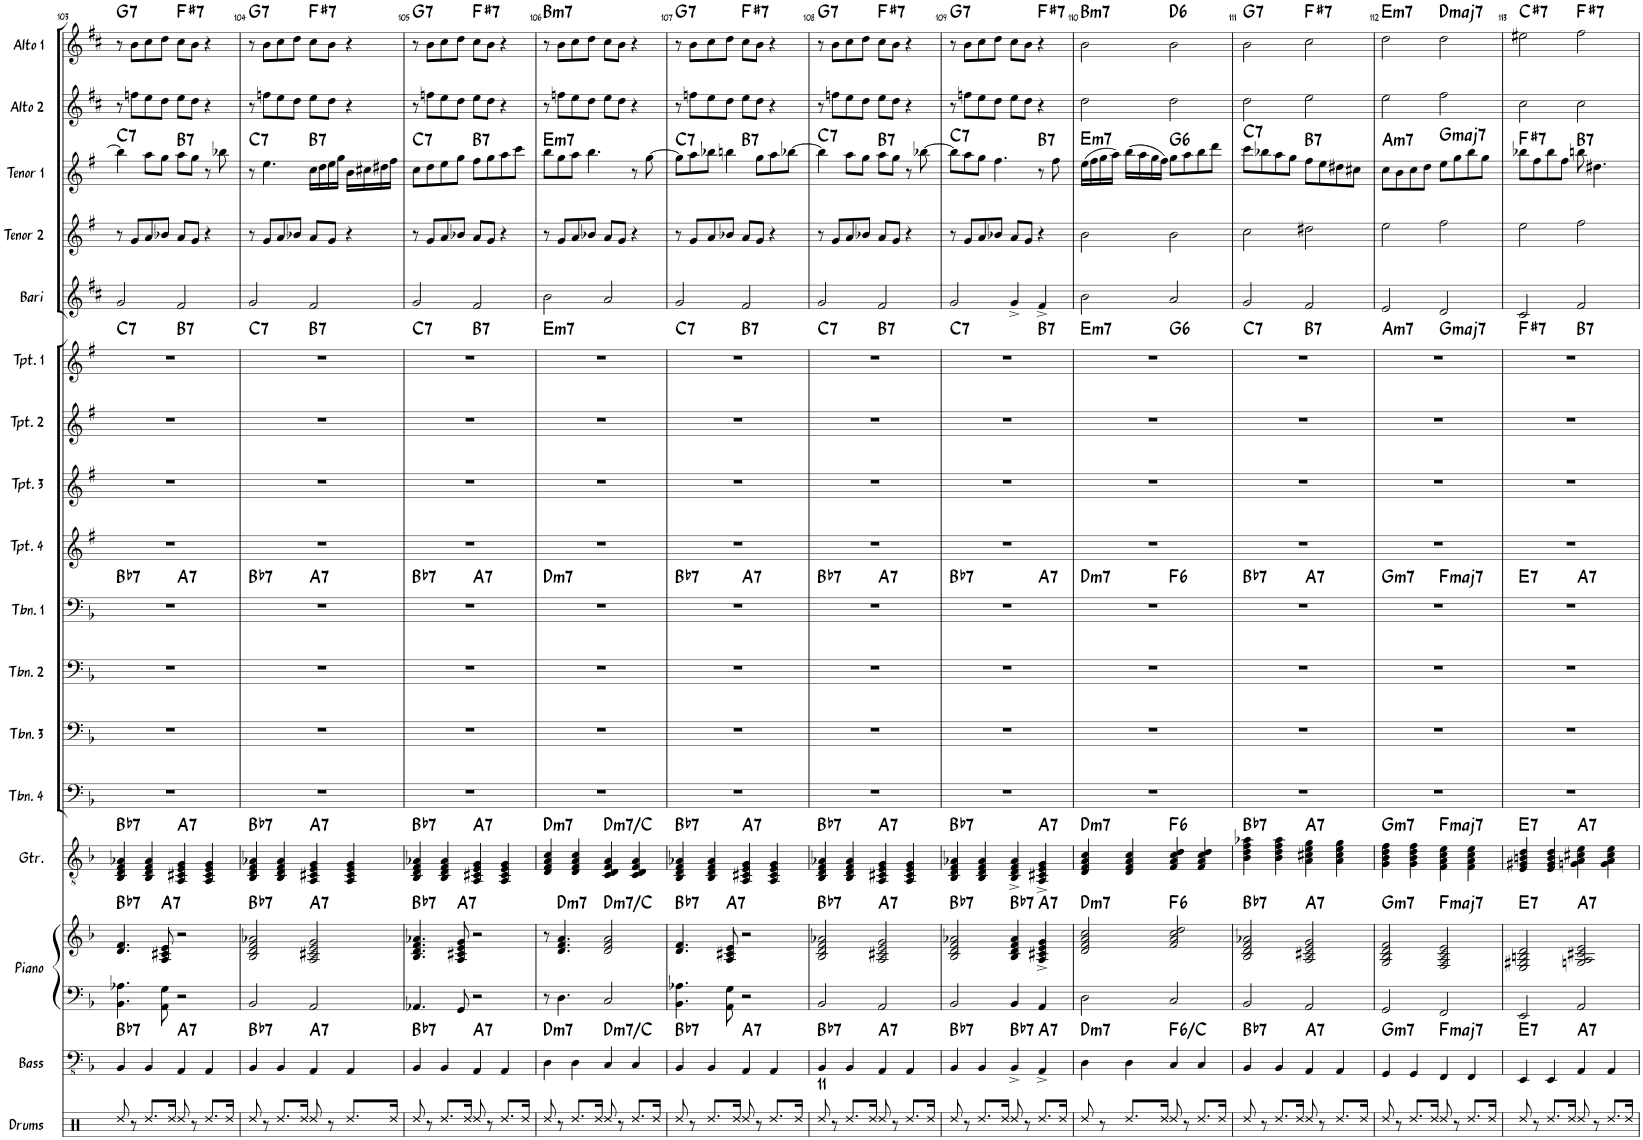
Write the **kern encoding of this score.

**kern	**kern	**harte	**kern	**kern	**harte	**kern	**harte	**kern	**kern	**kern	**kern	**harte	**kern	**kern	**kern	**kern	**harte	**kern	**kern	**kern	**harte	**kern	**kern	**harte
*part17	*part16	*part16	*part15	*part15	*part15	*part14	*part14	*part13	*part12	*part11	*part10	*part10	*part9	*part8	*part7	*part6	*part6	*part5	*part4	*part3	*part3	*part2	*part1	*part1
*staff18	*staff17	*	*staff16	*staff15	*	*staff14	*	*staff13	*staff12	*staff11	*staff10	*	*staff9	*staff8	*staff7	*staff6	*	*staff5	*staff4	*staff3	*	*staff2	*staff1	*
*I"Drums	*I"Bass	*	*I"Piano	*	*	*I"Guitar	*	*I"Trombone 4	*I"Trombone 3	*I"Trombone 2	*I"Trombone 1	*	*I"Trumpet 4	*I"Trumpet 3	*I"Trumpet 2	*I"Trumpet 1	*	*I"Baritone Sax	*I"Tenor Sax 2	*I"Tenor Sax 1	*	*I"Alto Sax 2	*I"Alto Sax 1	*
*I'Drums	*I'Bass	*	*I'Piano	*	*	*I'Gtr.	*	*I'Tbn. 4	*I'Tbn. 3	*I'Tbn. 2	*I'Tbn. 1	*	*I'Tpt. 4	*I'Tpt. 3	*I'Tpt. 2	*I'Tpt. 1	*	*I'Bari	*I'Tenor 2	*I'Tenor 1	*	*I'Alto 2	*I'Alto 1	*
!!LO:PB:g=z
*clefX	*clefFv4	*	*clefF4	*clefG2	*	*clefGv2	*	*clefF4	*clefF4	*clefF4	*clefF4	*	*clefG2	*clefG2	*clefG2	*clefG2	*	*clefG2	*clefG2	*clefG2	*	*clefG2	*clefG2	*
*	*	*	*	*	*	*	*	*	*	*	*	*	*Trd1c2	*Trd1c2	*Trd1c2	*Trd1c2	*	*Trd12c21	*Trd8c14	*Trd8c14	*	*Trd5c9	*Trd5c9	*
*k[]	*k[b-]	*	*k[b-]	*k[b-]	*	*k[b-]	*	*k[b-]	*k[b-]	*k[b-]	*k[b-]	*	*k[f#]	*k[f#]	*k[f#]	*k[f#]	*	*k[f#c#]	*k[f#]	*k[f#]	*	*k[f#c#]	*k[f#c#]	*
*M4/4	*M4/4	*	*M4/4	*M4/4	*	*M4/4	*	*M4/4	*M4/4	*M4/4	*M4/4	*	*M4/4	*M4/4	*M4/4	*M4/4	*	*M4/4	*M4/4	*M4/4	*	*M4/4	*M4/4	*
=103	=103	=103	=103	=103	=103	=103	=103	=103	=103	=103	=103	=103	=103	=103	=103	=103	=103	=103	=103	=103	=103	=103	=103	=103
!	!	!LO:H:kt=7	!	!	!LO:H:kt=7	!	!LO:H:kt=7	!	!	!	!	!LO:H:kt=7	!	!	!	!	!LO:H:kt=7	!	!	!	!LO:H:kt=7	!	!	!LO:H:kt=7
*	*	*	*	*	*	*	*	*	*	*	*^	*	*	*	*	*^	*	*	*	*	*	*	*	*
8Rdd/	4BBB-/	Bb:7	4.BB-\ 4.A-X\	4.d/ 4.f/	Bb:7	4BB-/ 4D/ 4F/ 4A-X/	Bb:7	1r	1r	1r	1r	2ryy	Bb:7	1r	1r	1r	1r	2ryy	C:7	2g/	8r	4bb-\]	C:7	8r	8r	G:7
8r	.	.	.	.	.	.	.	.	.	.	.	.	.	.	.	.	.	.	.	.	8g/L	.	.	8ffn\L	8b\L	.
8.Rdd/L	4BBB-/	.	.	.	.	4BB-/ 4D/ 4F/ 4A-/	.	.	.	.	.	.	.	.	.	.	.	.	.	.	8a/	8aa\L	.	8ee\	8cc#\	.
!	!	!	!	!	!LO:H:kt=7	!	!	!	!	!	!	!	!	!	!	!	!	!	!	!	!	!	!	!	!	!
.	.	.	8AA\ 8G\	8A/ 8c#X/ 8e/	A:7	.	.	.	.	.	.	.	.	.	.	.	.	.	.	.	8b-X/J	8gg\J	.	8dd\J	8dd\J	.
16Rdd/Jk	.	.	.	.	.	.	.	.	.	.	.	.	.	.	.	.	.	.	.	.	.	.	.	.	.	.
!	!	!LO:H:kt=7	!	!	!	!	!LO:H:kt=7	!	!	!	!	!	!LO:H:kt=7	!	!	!	!	!	!LO:H:kt=7	!	!	!	!LO:H:kt=7	!	!	!LO:H:kt=7
8Rdd/	4AAA/	A:7	2r	2r	.	4AA/ 4C#X/ 4E/ 4G/	A:7	.	.	.	.	2ryy	A:7	.	.	.	.	2ryy	B:7	2f#/	8a/L	8aa\L	B:7	8ee\L	8cc#\L	F#:7
8r	.	.	.	.	.	.	.	.	.	.	.	.	.	.	.	.	.	.	.	.	8g/J	8gg\J	.	8dd\J	8b\J	.
8.Rdd/L	4AAA/	.	.	.	.	4AA/ 4C#/ 4E/ 4G/	.	.	.	.	.	.	.	.	.	.	.	.	.	.	4r	8r	.	4r	4r	.
.	.	.	.	.	.	.	.	.	.	.	.	.	.	.	.	.	.	.	.	.	.	8bb-X\	.	.	.	.
16Rdd/Jk	.	.	.	.	.	.	.	.	.	.	.	.	.	.	.	.	.	.	.	.	.	.	.	.	.	.
=104	=104	=104	=104	=104	=104	=104	=104	=104	=104	=104	=104	=104	=104	=104	=104	=104	=104	=104	=104	=104	=104	=104	=104	=104	=104	=104
!	!	!LO:H:kt=7	!	!	!LO:H:kt=7	!	!LO:H:kt=7	!	!	!	!	!	!LO:H:kt=7	!	!	!	!	!	!LO:H:kt=7	!	!	!	!LO:H:kt=7	!	!	!LO:H:kt=7
8Rdd/	4BBB-/	Bb:7	2BB-/	2B-/ 2d/ 2f/ 2a-X/	Bb:7	4BB-/ 4D/ 4F/ 4A-X/	Bb:7	1r	1r	1r	1r	2ryy	Bb:7	1r	1r	1r	1r	2ryy	C:7	2g/	8r	8r	C:7	8r	8r	G:7
8r	.	.	.	.	.	.	.	.	.	.	.	.	.	.	.	.	.	.	.	.	8g/L	4.ee\	.	8ffn\L	8b\L	.
8.Rdd/L	4BBB-/	.	.	.	.	4BB-/ 4D/ 4F/ 4A-/	.	.	.	.	.	.	.	.	.	.	.	.	.	.	8a/	.	.	8ee\	8cc#\	.
.	.	.	.	.	.	.	.	.	.	.	.	.	.	.	.	.	.	.	.	.	8b-X/J	.	.	8dd\J	8dd\J	.
16Rdd/Jk	.	.	.	.	.	.	.	.	.	.	.	.	.	.	.	.	.	.	.	.	.	.	.	.	.	.
!	!	!LO:H:kt=7	!	!	!LO:H:kt=7	!	!LO:H:kt=7	!	!	!	!	!	!LO:H:kt=7	!	!	!	!	!	!LO:H:kt=7	!	!	!	!LO:H:kt=7	!	!	!LO:H:kt=7
8Rdd/	4AAA/	A:7	2AA/	2A/ 2c#X/ 2e/ 2g/	A:7	4AA/ 4C#X/ 4E/ 4G/	A:7	.	.	.	.	2ryy	A:7	.	.	.	.	2ryy	B:7	2f#/	8a/L	16cc\LL	B:7	8ee\L	8cc#\L	F#:7
.	.	.	.	.	.	.	.	.	.	.	.	.	.	.	.	.	.	.	.	.	.	16dd\	.	.	.	.
8r	.	.	.	.	.	.	.	.	.	.	.	.	.	.	.	.	.	.	.	.	8g/J	16ee\	.	8dd\J	8b\J	.
.	.	.	.	.	.	.	.	.	.	.	.	.	.	.	.	.	.	.	.	.	.	16gg\JJ	.	.	.	.
8.Rdd/L	4AAA/	.	.	.	.	4AA/ 4C#/ 4E/ 4G/	.	.	.	.	.	.	.	.	.	.	.	.	.	.	4r	16b\LL	.	4r	4r	.
.	.	.	.	.	.	.	.	.	.	.	.	.	.	.	.	.	.	.	.	.	.	16cc#X\	.	.	.	.
.	.	.	.	.	.	.	.	.	.	.	.	.	.	.	.	.	.	.	.	.	.	16dd#X\	.	.	.	.
16Rdd/Jk	.	.	.	.	.	.	.	.	.	.	.	.	.	.	.	.	.	.	.	.	.	16ff#\JJ	.	.	.	.
=105	=105	=105	=105	=105	=105	=105	=105	=105	=105	=105	=105	=105	=105	=105	=105	=105	=105	=105	=105	=105	=105	=105	=105	=105	=105	=105
!	!	!LO:H:kt=7	!	!	!LO:H:kt=7	!	!LO:H:kt=7	!	!	!	!	!	!LO:H:kt=7	!	!	!	!	!	!LO:H:kt=7	!	!	!	!LO:H:kt=7	!	!	!LO:H:kt=7
8Rdd/	4BBB-/	Bb:7	4.AA-X/	4.B-/ 4.d/ 4.f/ 4.a-X/	Bb:7	4BB-/ 4D/ 4F/ 4A-X/	Bb:7	1r	1r	1r	1r	2ryy	Bb:7	1r	1r	1r	1r	2ryy	C:7	2g/	8r	8cc\L	C:7	8r	8r	G:7
8r	.	.	.	.	.	.	.	.	.	.	.	.	.	.	.	.	.	.	.	.	8g/L	8dd\	.	8ffn\L	8b\L	.
8.Rdd/L	4BBB-/	.	.	.	.	4BB-/ 4D/ 4F/ 4A-/	.	.	.	.	.	.	.	.	.	.	.	.	.	.	8a/	8ee\	.	8ee\	8cc#\	.
!	!	!	!	!	!LO:H:kt=7	!	!	!	!	!	!	!	!	!	!	!	!	!	!	!	!	!	!	!	!	!
.	.	.	8GG/	8A/ 8c#X/ 8e/ 8g/	A:7	.	.	.	.	.	.	.	.	.	.	.	.	.	.	.	8b-X/J	8gg\J	.	8dd\J	8dd\J	.
16Rdd/Jk	.	.	.	.	.	.	.	.	.	.	.	.	.	.	.	.	.	.	.	.	.	.	.	.	.	.
!	!	!LO:H:kt=7	!	!	!	!	!LO:H:kt=7	!	!	!	!	!	!LO:H:kt=7	!	!	!	!	!	!LO:H:kt=7	!	!	!	!LO:H:kt=7	!	!	!LO:H:kt=7
8Rdd/	4AAA/	A:7	2r	2r	.	4AA/ 4C#X/ 4E/ 4G/	A:7	.	.	.	.	2ryy	A:7	.	.	.	.	2ryy	B:7	2f#/	8a/L	8ff#\L	B:7	8ee\L	8cc#\L	F#:7
8r	.	.	.	.	.	.	.	.	.	.	.	.	.	.	.	.	.	.	.	.	8g/J	8gg\	.	8dd\J	8b\J	.
8.Rdd/L	4AAA/	.	.	.	.	4AA/ 4C#/ 4E/ 4G/	.	.	.	.	.	.	.	.	.	.	.	.	.	.	4r	8aa\	.	4r	4r	.
.	.	.	.	.	.	.	.	.	.	.	.	.	.	.	.	.	.	.	.	.	.	8ccc\J	.	.	.	.
16Rdd/Jk	.	.	.	.	.	.	.	.	.	.	.	.	.	.	.	.	.	.	.	.	.	.	.	.	.	.
=106	=106	=106	=106	=106	=106	=106	=106	=106	=106	=106	=106	=106	=106	=106	=106	=106	=106	=106	=106	=106	=106	=106	=106	=106	=106	=106
!	!	!LO:H:kt=m7	!	!	!	!	!LO:H:kt=m7	!	!	!	!	!	!LO:H:kt=m7	!	!	!	!	!	!LO:H:kt=m7	!	!	!	!LO:H:kt=m7	!	!	!LO:H:kt=m7
*	*	*	*	*	*	*	*	*	*	*	*v	*v	*	*	*	*	*v	*v	*	*	*	*	*	*	*	*
8Rdd/	4DD\	D:min7	8r	8r	.	4D/ 4F/ 4A/ 4c/	D:min7	1r	1r	1r	1r	D:min7	1r	1r	1r	1r	E:min7	2b\	8r	8bb\L	E:min7	8r	8r	B:min7
!	!	!	!	!	!LO:H:kt=m7	!	!	!	!	!	!	!	!	!	!	!	!	!	!	!	!	!	!	!
8r	.	.	4.D\	4.d/ 4.f/ 4.a/	D:min7	.	.	.	.	.	.	.	.	.	.	.	.	.	8g/L	8gg\	.	8ffn\L	8b\L	.
8.Rdd/L	4DD\	.	.	.	.	4D/ 4F/ 4A/ 4c/	.	.	.	.	.	.	.	.	.	.	.	.	8a/	8aa\J	.	8ee\	8cc#\	.
.	.	.	.	.	.	.	.	.	.	.	.	.	.	.	.	.	.	.	8b-X/J	4.bb\	.	8dd\J	8dd\J	.
16Rdd/Jk	.	.	.	.	.	.	.	.	.	.	.	.	.	.	.	.	.	.	.	.	.	.	.	.
!	!	!LO:H:kt=m7	!	!	!LO:H:kt=m7	!	!LO:H:kt=m7	!	!	!	!	!	!	!	!	!	!	!	!	!	!	!	!	!
8Rdd/	4CC/	D:min7/b7	2C/	2d/ 2f/ 2a/	D:min7/b7	4C/ 4D/ 4F/ 4A/	D:min7/b7	.	.	.	.	.	.	.	.	.	.	2a/	8a/L	.	.	8ee\L	8cc#\L	.
8r	.	.	.	.	.	.	.	.	.	.	.	.	.	.	.	.	.	.	8g/J	.	.	8dd\J	8b\J	.
8.Rdd/L	4CC/	.	.	.	.	4C/ 4D/ 4F/ 4A/	.	.	.	.	.	.	.	.	.	.	.	.	4r	8r	.	4r	4r	.
.	.	.	.	.	.	.	.	.	.	.	.	.	.	.	.	.	.	.	.	[8gg\	.	.	.	.
16Rdd/Jk	.	.	.	.	.	.	.	.	.	.	.	.	.	.	.	.	.	.	.	.	.	.	.	.
=107	=107	=107	=107	=107	=107	=107	=107	=107	=107	=107	=107	=107	=107	=107	=107	=107	=107	=107	=107	=107	=107	=107	=107	=107
!	!	!LO:H:kt=7	!	!	!LO:H:kt=7	!	!LO:H:kt=7	!	!	!	!	!LO:H:kt=7	!	!	!	!	!LO:H:kt=7	!	!	!	!LO:H:kt=7	!	!	!LO:H:kt=7
*	*	*	*	*	*	*	*	*	*	*	*^	*	*	*	*	*^	*	*	*	*^	*	*	*	*
8Rdd/	4BBB-/	Bb:7	4.BB-\ 4.A-X\	4.d/ 4.f/	Bb:7	4BB-/ 4D/ 4F/ 4A-X/	Bb:7	1r	1r	1r	1r	2ryy	Bb:7	1r	1r	1r	1r	2ryy	C:7	2g/	8r	8gg\L]	2ryy	C:7	8r	8r	G:7
8r	.	.	.	.	.	.	.	.	.	.	.	.	.	.	.	.	.	.	.	.	8g/L	8aa\	.	.	8ffn\L	8b\L	.
8.Rdd/L	4BBB-/	.	.	.	.	4BB-/ 4D/ 4F/ 4A-/	.	.	.	.	.	.	.	.	.	.	.	.	.	.	8a/	8bb-X\J	.	.	8ee\	8cc#\	.
!	!	!	!	!	!LO:H:kt=7	!	!	!	!	!	!	!	!	!	!	!	!	!	!	!	!	!	!	!	!	!	!
.	.	.	8AA\ 8G\	8A/ 8c#X/ 8e/	A:7	.	.	.	.	.	.	.	.	.	.	.	.	.	.	.	8b-X/J	4bbn\	.	.	8dd\J	8dd\J	.
16Rdd/Jk	.	.	.	.	.	.	.	.	.	.	.	.	.	.	.	.	.	.	.	.	.	.	.	.	.	.	.
!	!	!LO:H:kt=7	!	!	!	!	!LO:H:kt=7	!	!	!	!	!	!LO:H:kt=7	!	!	!	!	!	!LO:H:kt=7	!	!	!	!	!LO:H:kt=7	!	!	!LO:H:kt=7
8Rdd/	4AAA/	A:7	2r	2r	.	4AA/ 4C#X/ 4E/ 4G/	A:7	.	.	.	.	2ryy	A:7	.	.	.	.	2ryy	B:7	2f#/	8a/L	.	2ryy	B:7	8ee\L	8cc#\L	F#:7
8r	.	.	.	.	.	.	.	.	.	.	.	.	.	.	.	.	.	.	.	.	8g/J	8gg\L	.	.	8dd\J	8b\J	.
8.Rdd/L	4AAA/	.	.	.	.	4AA/ 4C#/ 4E/ 4G/	.	.	.	.	.	.	.	.	.	.	.	.	.	.	4r	8aa\	.	.	4r	4r	.
.	.	.	.	.	.	.	.	.	.	.	.	.	.	.	.	.	.	.	.	.	.	[8bb-X\J	.	.	.	.	.
16Rdd/Jk	.	.	.	.	.	.	.	.	.	.	.	.	.	.	.	.	.	.	.	.	.	.	.	.	.	.	.
=108	=108	=108	=108	=108	=108	=108	=108	=108	=108	=108	=108	=108	=108	=108	=108	=108	=108	=108	=108	=108	=108	=108	=108	=108	=108	=108	=108
!	!	!LO:H:kt=7	!	!	!LO:H:kt=7	!	!LO:H:kt=7	!	!	!	!	!	!LO:H:kt=7	!	!	!	!	!	!LO:H:kt=7	!	!	!	!	!LO:H:kt=7	!	!	!LO:H:kt=7
*	*	*	*	*	*	*	*	*	*	*	*	*	*	*	*	*	*	*	*	*	*	*v	*v	*	*	*	*
8Rdd/	4BBB-/	Bb:7	2BB-/	2B-/ 2d/ 2f/ 2a-X/	Bb:7	4BB-/ 4D/ 4F/ 4A-X/	Bb:7	1r	1r	1r	1r	2ryy	Bb:7	1r	1r	1r	1r	2ryy	C:7	2g/	8r	4bb-\]	C:7	8r	8r	G:7
8r	.	.	.	.	.	.	.	.	.	.	.	.	.	.	.	.	.	.	.	.	8g/L	.	.	8ffn\L	8b\L	.
8.Rdd/L	4BBB-/	.	.	.	.	4BB-/ 4D/ 4F/ 4A-/	.	.	.	.	.	.	.	.	.	.	.	.	.	.	8a/	8aa\L	.	8ee\	8cc#\	.
.	.	.	.	.	.	.	.	.	.	.	.	.	.	.	.	.	.	.	.	.	8b-X/J	8gg\J	.	8dd\J	8dd\J	.
16Rdd/Jk	.	.	.	.	.	.	.	.	.	.	.	.	.	.	.	.	.	.	.	.	.	.	.	.	.	.
!	!	!LO:H:kt=7	!	!	!LO:H:kt=7	!	!LO:H:kt=7	!	!	!	!	!	!LO:H:kt=7	!	!	!	!	!	!LO:H:kt=7	!	!	!	!LO:H:kt=7	!	!	!LO:H:kt=7
8Rdd/	4AAA/	A:7	2AA/	2A/ 2c#X/ 2e/ 2g/	A:7	4AA/ 4C#X/ 4E/ 4G/	A:7	.	.	.	.	2ryy	A:7	.	.	.	.	2ryy	B:7	2f#/	8a/L	8aa\L	B:7	8ee\L	8cc#\L	F#:7
8r	.	.	.	.	.	.	.	.	.	.	.	.	.	.	.	.	.	.	.	.	8g/J	8gg\J	.	8dd\J	8b\J	.
8.Rdd/L	4AAA/	.	.	.	.	4AA/ 4C#/ 4E/ 4G/	.	.	.	.	.	.	.	.	.	.	.	.	.	.	4r	8r	.	4r	4r	.
.	.	.	.	.	.	.	.	.	.	.	.	.	.	.	.	.	.	.	.	.	.	[8bb-X\	.	.	.	.
16Rdd/Jk	.	.	.	.	.	.	.	.	.	.	.	.	.	.	.	.	.	.	.	.	.	.	.	.	.	.
=109	=109	=109	=109	=109	=109	=109	=109	=109	=109	=109	=109	=109	=109	=109	=109	=109	=109	=109	=109	=109	=109	=109	=109	=109	=109	=109
!	!	!LO:H:kt=7	!	!	!LO:H:kt=7	!	!LO:H:kt=7	!	!	!	!	!	!LO:H:kt=7	!	!	!	!	!	!LO:H:kt=7	!	!	!	!LO:H:kt=7	!	!	!LO:H:kt=7
8Rdd/	4BBB-/	Bb:7	2BB-/	2B-/ 2d/ 2f/ 2a-X/	Bb:7	4BB-/ 4D/ 4F/ 4A-X/	Bb:7	1r	1r	1r	1r	2.ryy	Bb:7	1r	1r	1r	1r	2.ryy	C:7	2g/	8r	8bb-\L]	C:7	8r	8r	G:7
8r	.	.	.	.	.	.	.	.	.	.	.	.	.	.	.	.	.	.	.	.	8g/L	8aa\	.	8ffn\L	8b\L	.
8.Rdd/L	4BBB-/	.	.	.	.	4BB-/ 4D/ 4F/ 4A-/	.	.	.	.	.	.	.	.	.	.	.	.	.	.	8a/	8gg\J	.	8ee\	8cc#\	.
.	.	.	.	.	.	.	.	.	.	.	.	.	.	.	.	.	.	.	.	.	8b-X/J	4.ff#\	.	8dd\J	8dd\J	.
16Rdd/Jk	.	.	.	.	.	.	.	.	.	.	.	.	.	.	.	.	.	.	.	.	.	.	.	.	.	.
!	!	!LO:H:kt=7	!	!	!LO:H:kt=7	!	!	!	!	!	!	!	!	!	!	!	!	!	!	!	!	!	!	!	!	!
8Rdd/	4BBB-^/	Bb:7	4BB-/	4B-/ 4d/ 4f/ 4a-/	Bb:7	4BB-/^ 4D/^ 4F/^ 4A-/^	.	.	.	.	.	.	.	.	.	.	.	.	.	4g^/	8a/L	.	.	8ee\L	8cc#\L	.
8r	.	.	.	.	.	.	.	.	.	.	.	.	.	.	.	.	.	.	.	.	8g/J	.	.	8dd\J	8b\J	.
!	!	!LO:H:kt=7	!	!	!LO:H:kt=7	!	!LO:H:kt=7	!	!	!	!	!	!LO:H:kt=7	!	!	!	!	!	!LO:H:kt=7	!	!	!	!LO:H:kt=7	!	!	!LO:H:kt=7
8.Rdd/L	4AAA^/	A:7	4AA/	4A/^ 4c#X/^ 4e/^ 4g/^	A:7	4AA/^ 4C#X/^ 4E/^ 4G/^	A:7	.	.	.	.	4ryy	A:7	.	.	.	.	4ryy	B:7	4f#^/	4r	8r	B:7	4r	4r	F#:7
.	.	.	.	.	.	.	.	.	.	.	.	.	.	.	.	.	.	.	.	.	.	8ff#\	.	.	.	.
16Rdd/Jk	.	.	.	.	.	.	.	.	.	.	.	.	.	.	.	.	.	.	.	.	.	.	.	.	.	.
=110	=110	=110	=110	=110	=110	=110	=110	=110	=110	=110	=110	=110	=110	=110	=110	=110	=110	=110	=110	=110	=110	=110	=110	=110	=110	=110
!	!	!LO:H:kt=m7	!	!	!LO:H:kt=m7	!	!LO:H:kt=m7	!	!	!	!	!	!LO:H:kt=m7	!	!	!	!	!	!LO:H:kt=m7	!	!	!	!LO:H:kt=m7	!	!	!LO:H:kt=m7
8Rdd/	4DD\	D:min7	2D\	2d/ 2f/ 2a/ 2cc/	D:min7	4D/ 4F/ 4A/ 4c/	D:min7	1r	1r	1r	1r	2ryy	D:min7	1r	1r	1r	1r	2ryy	E:min7	2b\	2b\	(16ee\LL	E:min7	2dd\	2b\	B:min7
.	.	.	.	.	.	.	.	.	.	.	.	.	.	.	.	.	.	.	.	.	.	16ff#\	.	.	.	.
8r	.	.	.	.	.	.	.	.	.	.	.	.	.	.	.	.	.	.	.	.	.	16gg\	.	.	.	.
.	.	.	.	.	.	.	.	.	.	.	.	.	.	.	.	.	.	.	.	.	.	16aa\JJ)	.	.	.	.
8.Rdd/L	4DD\	.	.	.	.	4D/ 4F/ 4A/ 4c/	.	.	.	.	.	.	.	.	.	.	.	.	.	.	.	(16bb\LL	.	.	.	.
.	.	.	.	.	.	.	.	.	.	.	.	.	.	.	.	.	.	.	.	.	.	16aa\	.	.	.	.
.	.	.	.	.	.	.	.	.	.	.	.	.	.	.	.	.	.	.	.	.	.	16gg\	.	.	.	.
16Rdd/Jk	.	.	.	.	.	.	.	.	.	.	.	.	.	.	.	.	.	.	.	.	.	16ff#\JJ)	.	.	.	.
!	!	!LO:H:kt=6	!	!	!LO:H:kt=6	!	!LO:H:kt=6	!	!	!	!	!	!LO:H:kt=6	!	!	!	!	!	!LO:H:kt=6	!	!	!	!LO:H:kt=6	!	!	!LO:H:kt=6
8Rdd/	4CC/	F:maj6/5	2C/	2f/ 2a/ 2cc/ 2dd/	F:maj6	4F/ 4A/ 4c/ 4d/	F:maj6	.	.	.	.	2ryy	F:maj6	.	.	.	.	2ryy	G:maj6	2a/	2b\	8gg\L	G:maj6	2dd\	2b\	D:maj6
8r	.	.	.	.	.	.	.	.	.	.	.	.	.	.	.	.	.	.	.	.	.	8aa\	.	.	.	.
8.Rdd/L	4CC/	.	.	.	.	4F/ 4A/ 4c/ 4d/	.	.	.	.	.	.	.	.	.	.	.	.	.	.	.	8bb\	.	.	.	.
.	.	.	.	.	.	.	.	.	.	.	.	.	.	.	.	.	.	.	.	.	.	8ddd\J	.	.	.	.
16Rdd/Jk	.	.	.	.	.	.	.	.	.	.	.	.	.	.	.	.	.	.	.	.	.	.	.	.	.	.
=111	=111	=111	=111	=111	=111	=111	=111	=111	=111	=111	=111	=111	=111	=111	=111	=111	=111	=111	=111	=111	=111	=111	=111	=111	=111	=111
!	!	!LO:H:kt=7	!	!	!LO:H:kt=7	!	!LO:H:kt=7	!	!	!	!	!	!LO:H:kt=7	!	!	!	!	!	!LO:H:kt=7	!	!	!	!LO:H:kt=7	!	!	!LO:H:kt=7
8Rdd/	4BBB-/	Bb:7	2BB-/	2B-/ 2d/ 2f/ 2a-X/	Bb:7	4B-\ 4d\ 4f\ 4a-X\	Bb:7	1r	1r	1r	1r	2ryy	Bb:7	1r	1r	1r	1r	2ryy	C:7	2g/	2cc\	8ccc\L	C:7	2dd\	2b\	G:7
8r	.	.	.	.	.	.	.	.	.	.	.	.	.	.	.	.	.	.	.	.	.	8bb-X\	.	.	.	.
8.Rdd/L	4BBB-/	.	.	.	.	4B-\ 4d\ 4f\ 4a-\	.	.	.	.	.	.	.	.	.	.	.	.	.	.	.	8aa\	.	.	.	.
.	.	.	.	.	.	.	.	.	.	.	.	.	.	.	.	.	.	.	.	.	.	8gg\J	.	.	.	.
16Rdd/Jk	.	.	.	.	.	.	.	.	.	.	.	.	.	.	.	.	.	.	.	.	.	.	.	.	.	.
!	!	!LO:H:kt=7	!	!	!LO:H:kt=7	!	!LO:H:kt=7	!	!	!	!	!	!LO:H:kt=7	!	!	!	!	!	!LO:H:kt=7	!	!	!	!LO:H:kt=7	!	!	!LO:H:kt=7
8Rdd/	4AAA/	A:7	2AA/	2A/ 2c#X/ 2e/ 2g/	A:7	4A\ 4c#X\ 4e\ 4g\	A:7	.	.	.	.	2ryy	A:7	.	.	.	.	2ryy	B:7	2f#/	2dd#X\	8ff#\L	B:7	2ee\	2cc#\	F#:7
8r	.	.	.	.	.	.	.	.	.	.	.	.	.	.	.	.	.	.	.	.	.	8ee\	.	.	.	.
8.Rdd/L	4AAA/	.	.	.	.	4A\ 4c#\ 4e\ 4g\	.	.	.	.	.	.	.	.	.	.	.	.	.	.	.	8dd#X\	.	.	.	.
.	.	.	.	.	.	.	.	.	.	.	.	.	.	.	.	.	.	.	.	.	.	8cc#X\J	.	.	.	.
16Rdd/Jk	.	.	.	.	.	.	.	.	.	.	.	.	.	.	.	.	.	.	.	.	.	.	.	.	.	.
=112	=112	=112	=112	=112	=112	=112	=112	=112	=112	=112	=112	=112	=112	=112	=112	=112	=112	=112	=112	=112	=112	=112	=112	=112	=112	=112
!	!	!LO:H:kt=m7	!	!	!LO:H:kt=m7	!	!LO:H:kt=m7	!	!	!	!	!	!LO:H:kt=m7	!	!	!	!	!	!LO:H:kt=m7	!	!	!	!LO:H:kt=m7	!	!	!LO:H:kt=m7
8Rdd/	4GGG/	G:min7	2GG/	2G/ 2B-/ 2d/ 2f/	G:min7	4G\ 4B-\ 4d\ 4f\	G:min7	1r	1r	1r	1r	2ryy	G:min7	1r	1r	1r	1r	2ryy	A:min7	2e/	2ee\	8cc\L	A:min7	2ee\	2dd\	E:min7
8r	.	.	.	.	.	.	.	.	.	.	.	.	.	.	.	.	.	.	.	.	.	8b\	.	.	.	.
8.Rdd/L	4GGG/	.	.	.	.	4G\ 4B-\ 4d\ 4f\	.	.	.	.	.	.	.	.	.	.	.	.	.	.	.	8cc\	.	.	.	.
.	.	.	.	.	.	.	.	.	.	.	.	.	.	.	.	.	.	.	.	.	.	8dd\J	.	.	.	.
16Rdd/Jk	.	.	.	.	.	.	.	.	.	.	.	.	.	.	.	.	.	.	.	.	.	.	.	.	.	.
!	!	!LO:H:kt=maj7	!	!	!LO:H:kt=maj7	!	!LO:H:kt=maj7	!	!	!	!	!	!LO:H:kt=maj7	!	!	!	!	!	!LO:H:kt=maj7	!	!	!	!LO:H:kt=maj7	!	!	!LO:H:kt=maj7
8Rdd/	4FFF/	F:maj7	2FF/	2F/ 2A/ 2c/ 2e/	F:maj7	4F\ 4A\ 4c\ 4e\	F:maj7	.	.	.	.	2ryy	F:maj7	.	.	.	.	2ryy	G:maj7	2d/	2ff#\	8ee\L	G:maj7	2ff#\	2dd\	D:maj7
8r	.	.	.	.	.	.	.	.	.	.	.	.	.	.	.	.	.	.	.	.	.	8gg\	.	.	.	.
8.Rdd/L	4FFF/	.	.	.	.	4F\ 4A\ 4c\ 4e\	.	.	.	.	.	.	.	.	.	.	.	.	.	.	.	8bb\	.	.	.	.
.	.	.	.	.	.	.	.	.	.	.	.	.	.	.	.	.	.	.	.	.	.	8gg\J	.	.	.	.
16Rdd/Jk	.	.	.	.	.	.	.	.	.	.	.	.	.	.	.	.	.	.	.	.	.	.	.	.	.	.
=113	=113	=113	=113	=113	=113	=113	=113	=113	=113	=113	=113	=113	=113	=113	=113	=113	=113	=113	=113	=113	=113	=113	=113	=113	=113	=113
!	!	!LO:H:kt=7	!	!	!LO:H:kt=7	!	!LO:H:kt=7	!	!	!	!	!	!LO:H:kt=7	!	!	!	!	!	!LO:H:kt=7	!	!	!	!LO:H:kt=7	!	!	!LO:H:kt=7
8Rdd/	4EEE/	E:7	2EE/	2E/ 2G#X/ 2Bn/ 2d/	E:7	4E/ 4G#X/ 4Bn/ 4d/	E:7	1r	1r	1r	1r	2ryy	E:7	1r	1r	1r	1r	2ryy	F#:7	2c#/	2ee\	8bb-X\L	F#:7	2cc#\	2ee#X\	C#:7
8r	.	.	.	.	.	.	.	.	.	.	.	.	.	.	.	.	.	.	.	.	.	8ff#\	.	.	.	.
8.Rdd/L	4EEE/	.	.	.	.	4E/ 4G#/ 4B/ 4d/	.	.	.	.	.	.	.	.	.	.	.	.	.	.	.	8bb-\	.	.	.	.
.	.	.	.	.	.	.	.	.	.	.	.	.	.	.	.	.	.	.	.	.	.	8ff#\J	.	.	.	.
16Rdd/Jk	.	.	.	.	.	.	.	.	.	.	.	.	.	.	.	.	.	.	.	.	.	.	.	.	.	.
!	!	!LO:H:kt=7	!	!	!LO:H:kt=7	!	!LO:H:kt=7	!	!	!	!	!	!LO:H:kt=7	!	!	!	!	!	!LO:H:kt=7	!	!	!	!LO:H:kt=7	!	!	!LO:H:kt=7
8Rdd/	4AAA/	A:7	2AA/	2Gn/ 2A/ 2c#X/ 2e/	A:7	4Gn\ 4A\ 4c#X\ 4e\	A:7	.	.	.	.	2ryy	A:7	.	.	.	.	2ryy	B:7	2f#/	2ff#\	8bbn\	B:7	2cc#\	2ff#\	F#:7
8r	.	.	.	.	.	.	.	.	.	.	.	.	.	.	.	.	.	.	.	.	.	4.dd#X\	.	.	.	.
8.Rdd/L	4AAA/	.	.	.	.	4G\ 4A\ 4c#\ 4e\	.	.	.	.	.	.	.	.	.	.	.	.	.	.	.	.	.	.	.	.
16Rdd/Jk	.	.	.	.	.	.	.	.	.	.	.	.	.	.	.	.	.	.	.	.	.	.	.	.	.	.
*	*	*	*	*	*	*	*	*	*	*	*v	*v	*	*	*	*	*v	*v	*	*	*	*	*	*	*	*
=	=	=	=	=	=	=	=	=	=	=	=	=	=	=	=	=	=	=	=	=	=	=	=	=
*-	*-	*-	*-	*-	*-	*-	*-	*-	*-	*-	*-	*-	*-	*-	*-	*-	*-	*-	*-	*-	*-	*-	*-	*-
